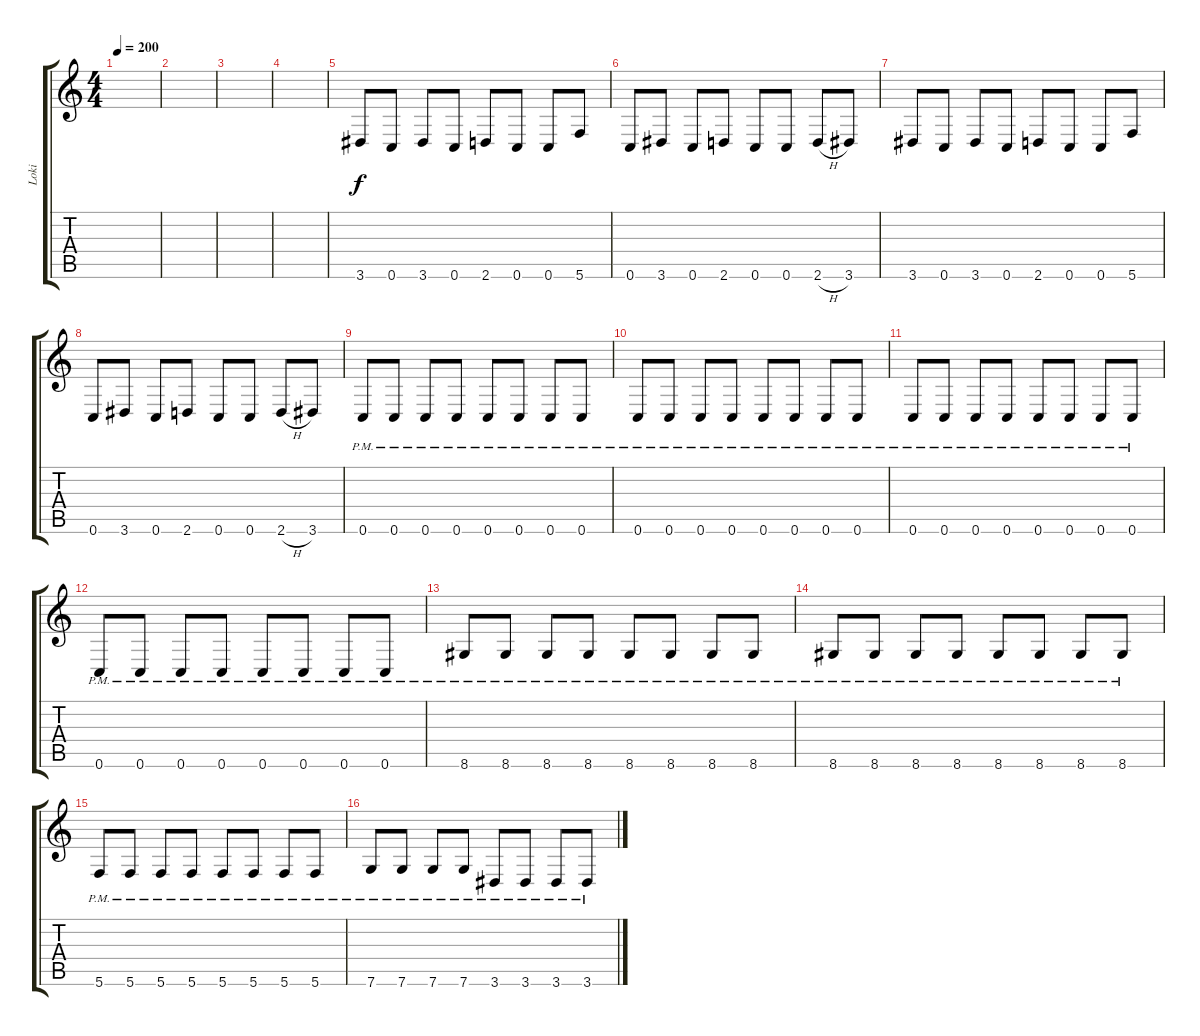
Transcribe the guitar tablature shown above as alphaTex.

\track ("Loki" "Loki") {instrument distortionguitar}
\staff {score tabs}
\tuning (C4 G3 Eb3 Bb2 F2 C2) {hide}
\ts (4 4)
\tempo 200
\clef g2
\ks c
|
|
|
|
3.6.8 0.6.8 3.6.8 0.6.8 2.6.8 0.6.8 0.6.8 5.6.8 |
0.6.8 3.6.8 0.6.8 2.6.8 0.6.8 0.6.8 2.6{h}.8 3.6.8 |
3.6.8 0.6.8 3.6.8 0.6.8 2.6.8 0.6.8 0.6.8 5.6.8 |
0.6.8 3.6.8 0.6.8 2.6.8 0.6.8 0.6.8 2.6{h}.8 3.6.8 |
0.6{pm}.8 0.6{pm}.8 0.6{pm}.8 0.6{pm}.8 0.6{pm}.8 0.6{pm}.8 0.6{pm}.8 0.6{pm}.8 |
0.6{pm}.8 0.6{pm}.8 0.6{pm}.8 0.6{pm}.8 0.6{pm}.8 0.6{pm}.8 0.6{pm}.8 0.6{pm}.8 |
0.6{pm}.8 0.6{pm}.8 0.6{pm}.8 0.6{pm}.8 0.6{pm}.8 0.6{pm}.8 0.6{pm}.8 0.6{pm}.8 |
0.6{pm}.8 0.6{pm}.8 0.6{pm}.8 0.6{pm}.8 0.6{pm}.8 0.6{pm}.8 0.6{pm}.8 0.6{pm}.8 |
8.6{pm}.8 8.6{pm}.8 8.6{pm}.8 8.6{pm}.8 8.6{pm}.8 8.6{pm}.8 8.6{pm}.8 8.6{pm}.8 |
8.6{pm}.8 8.6{pm}.8 8.6{pm}.8 8.6{pm}.8 8.6{pm}.8 8.6{pm}.8 8.6{pm}.8 8.6{pm}.8 |
5.6{pm}.8 5.6{pm}.8 5.6{pm}.8 5.6{pm}.8 5.6{pm}.8 5.6{pm}.8 5.6{pm}.8 5.6{pm}.8 |
7.6{pm}.8 7.6{pm}.8 7.6{pm}.8 7.6{pm}.8 3.6{pm}.8 3.6{pm}.8 3.6{pm}.8 3.6{pm}.8
